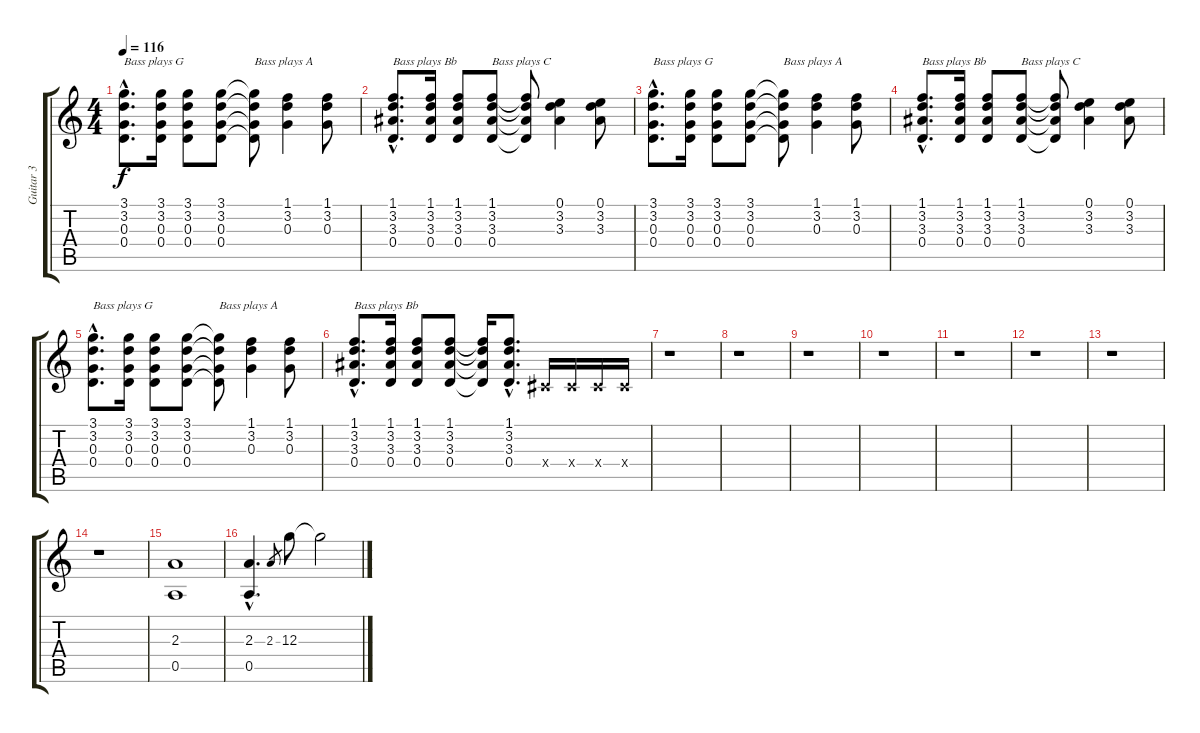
\track ("Guitar 3" "Guitar 3") {instrument overdrivenguitar}
\staff {score tabs}
\tuning (E4 B3 G3 D3 A2 E2) {hide}
\ts (4 4)
\tempo 116
\clef g2
\ks c
(3.1{hac} 3.2{hac} 0.3{hac} 0.4{hac}).8{d txt "Bass plays G" dy f} (3.1 3.2 0.3 0.4).16 (3.1 3.2 0.3 0.4).8 (3.1 3.2 0.3 0.4).8 (3.1{t} 3.2{t} 0.3{t} 0.4{t}).8{txt "Bass plays A"} (1.1 3.2 0.3).4 (1.1 3.2 0.3).8 |
(1.1{hac} 3.2{hac} 3.3{hac} 0.4{hac}).8{d txt "Bass plays Bb"} (1.1 3.2 3.3 0.4).16 (1.1 3.2 3.3 0.4).8 (1.1 3.2 3.3 0.4).8{txt "Bass plays C"} (1.1{t} 3.2{t} 3.3{t} 0.4{t}).8 (0.1 3.2 3.3).4 (0.1 3.2 3.3).8 |
(3.1{hac} 3.2{hac} 0.3{hac} 0.4{hac}).8{d txt "Bass plays G"} (3.1 3.2 0.3 0.4).16 (3.1 3.2 0.3 0.4).8 (3.1 3.2 0.3 0.4).8 (3.1{t} 3.2{t} 0.3{t} 0.4{t}).8{txt "Bass plays A"} (1.1 3.2 0.3).4 (1.1 3.2 0.3).8 |
(1.1{hac} 3.2{hac} 3.3{hac} 0.4{hac}).8{d txt "Bass plays Bb"} (1.1 3.2 3.3 0.4).16 (1.1 3.2 3.3 0.4).8 (1.1 3.2 3.3 0.4).8{txt "Bass plays C"} (1.1{t} 3.2{t} 3.3{t} 0.4{t}).8 (0.1 3.2 3.3).4 (0.1 3.2 3.3).8 |
(3.1{hac} 3.2{hac} 0.3{hac} 0.4{hac}).8{d txt "Bass plays G"} (3.1 3.2 0.3 0.4).16 (3.1 3.2 0.3 0.4).8 (3.1 3.2 0.3 0.4).8 (3.1{t} 3.2{t} 0.3{t} 0.4{t}).8{txt "Bass plays A"} (1.1 3.2 0.3).4 (1.1 3.2 0.3).8 |
(1.1{hac} 3.2{hac} 3.3{hac} 0.4{hac}).8{d txt "Bass plays Bb"} (1.1 3.2 3.3 0.4).16 (1.1 3.2 3.3 0.4).8 (1.1 3.2 3.3 0.4).8 (1.1{t} 3.2{t} 3.3{t} 0.4{t}).16 (1.1{hac} 3.2{hac} 3.3{hac} 0.4{hac}).8{d} -1.4{x}.16 -1.4{x}.16 -1.4{x}.16 -1.4{x}.16 |
r.1 |
r.1 |
r.1 |
r.1 |
r.1 |
r.1 |
r.1 |
r.1 |
(2.3 0.5).1 |
(2.3{hac} 0.5{hac}).4{d} 2.3.8{gr} 12.3.8 12.3{t}.2
